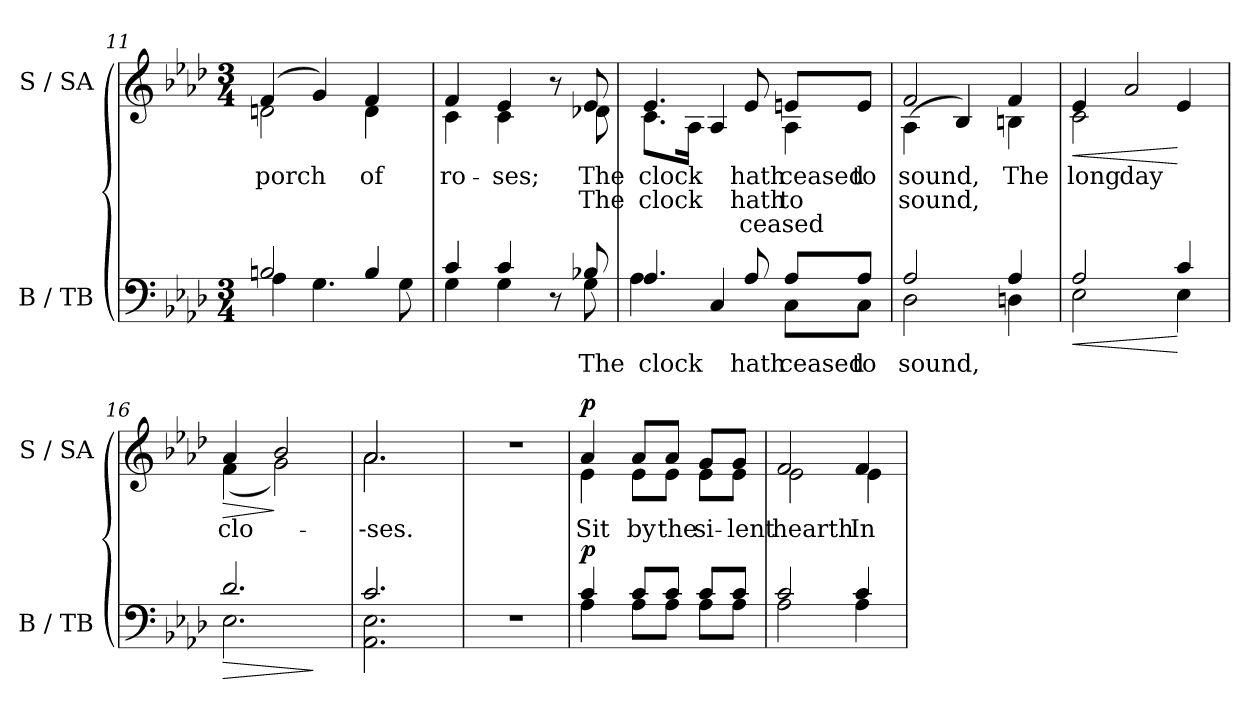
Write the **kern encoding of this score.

**kern	**text	**dynam	**kern	**text	**text	**text	**dynam
*part2	*part2	*part2	*part1	*part1	*part1	*part1	*part1
*staff2	*staff2	*staff2	*staff1	*staff1	*staff1	*staff1	*staff1
*I"B / TB	*	*	*I"S / SA	*	*	*	*
*I'B / TB	*	*	*I'S / SA	*	*	*	*
*clefF4	*	*	*clefG2	*	*	*	*
*k[b-e-a-d-]	*	*	*k[b-e-a-d-]	*	*	*	*
*A-:	*	*	*A-:	*	*	*	*
*M3/4	*	*	*M3/4	*	*	*	*
=11	=11	=11	=11	=11	=11	=11	=11
*^	*	*	*	*	*	*	*
!	!	!	!	!	!LO:LY:b:color=#000000	!	!	!
*	*	*	*	*^	*	*	*	*
2Bni/	4A-i\	.	.	(4fi/	2dni\	porch	.	.	.
.	4.Gi\	.	.	4gi/)	.	.	.	.	.
!	!	!	!	!	!	!LO:LY:b:color=#000000	!	!	!
4Bi/	.	.	.	4fi/	4di\	of	.	.	.
.	8Gi\	.	.	.	.	.	.	.	.
=12	=12	=12	=12	=12	=12	=12	=12	=12	=12
!	!	!	!	!	!	!LO:LY:b:color=#000000	!	!	!
4ci/	4Gi\	.	.	4fi/	4ci\	ro-	.	.	.
!	!	!	!	!	!	!LO:LY:b:color=#000000	!	!	!
4ci/	4Gi\	.	.	4e-i/	4ci\	-ses;	.	.	.
8r	8ryy	.	.	8r	8ryy	.	.	.	.
!	!	!LO:LY:a:color=#000000	!	!	!	!	!	!	!
!	!	!	!	!	!	!LO:LY:a:color=#000000	!LO:LY:b:color=#000000	!	!
8B-Xi/	8Gi\	The	.	8e-i/	8d-Xi\	The	The	.	.
=13	=13	=13	=13	=13	=13	=13	=13	=13	=13
!	!	!LO:LY:a:color=#000000	!	!	!	!	!	!	!
!	!	!	!	!	!	!LO:LY:a:color=#000000	!LO:LY:b:color=#000000	!	!
4.A-i/	4A-i\	clock	.	4.e-i/	8.ci\L	clock	clock	.	.
.	.	.	.	.	16A-i\Jk	.	.	.	.
.	4Ci/	.	.	.	4A-i/	.	.	.	.
!	!	!LO:LY:a:color=#000000	!	!	!	!	!	!	!
!	!	!	!	!	!	!LO:LY:a:color=#000000	!LO:LY:b:color=#000000	!LO:LY:b:color=#000000	!
8A-i/	.	hath	.	8e-i/	.	hath	hath	ceased	.
!	!	!LO:LY:a:color=#000000	!	!	!	!	!	!	!
!	!	!	!	!	!	!LO:LY:a:color=#000000	!LO:LY:b:color=#000000	!	!
8A-i/L	8Ci\L	ceased	.	8eni/L	4A-i\	ceased	to	.	.
!	!	!LO:LY:a:color=#000000	!	!	!	!	!	!	!
!	!	!	!	!	!	!LO:LY:a:color=#000000	!	!	!
8A-i/J	8Ci\J	to	.	8ei/J	.	to	.	.	.
=14	=14	=14	=14	=14	=14	=14	=14	=14	=14
!	!	!LO:LY:a:color=#000000	!	!	!	!	!	!	!
!	!	!	!	!	!	!LO:LY:a:color=#000000	!LO:LY:b:color=#000000	!	!
2A-i/	2D-i\	sound,	.	2fi/	(4A-i\	sound,	sound,	.	.
.	.	.	.	.	4B-i/)	.	.	.	.
!	!	!	!	!	!	!LO:LY:b:color=#000000	!	!	!
4A-i/	4Dni\	.	.	4fi/	4Bni\	The	.	.	.
=15	=15	=15	=15	=15	=15	=15	=15	=15	=15
!	!	!	!LO:HP:b	!	!	!	!	!	!
!	!	!	!	!	!	!LO:LY:b:color=#000000	!	!	!LO:HP:b
2A-i/	2E-i\	.	<	4e-i/	2ci\	long	.	.	<
!	!	!	!	!	!	!LO:LY:b:color=#000000	!	!	!
.	.	.	.	2a-i/	.	day	.	.	.
4ci/	4E-i\	.	[	.	4e-i/	.	.	.	[
=16	=16	=16	=16	=16	=16	=16	=16	=16	=16
!	!	!	!LO:HP:b	!	!	!	!	!	!
!	!	!	!	!	!	!LO:LY:b:color=#000000	!	!	!LO:HP:b
2.d-i/	2.E-i\	.	>	4a-i/	(4fi\	clo-	.	.	>
.	.	.	.	(2b-i/	2gi\)	.	.	.	]
*v	*v	*	*	*	*	*	*	*	*
*	*	*	*v	*v	*	*	*	*
.	.	]	.	.	.	.	.
!!LO:LB:g=z
=17	=17	=17	=17	=17	=17	=17	=17
*^	*	*	*	*	*	*	*
!	!	!	!	!	!LO:LY:b:color=#000000	!	!	!
*	*	*	*	*^	*	*	*	*
2.ci/	2.AA-i\ 2.E-i	.	.	2.a-i/	2.a-i\	--ses.	.	.	.
=18	=18	=18	=18	=18	=18	=18	=18	=18	=18
!LO:N:vis=1	!	!	!	!LO:N:vis=1	!	!	!	!	!
*v	*v	*	*	*	*	*	*	*	*
*	*	*	*v	*v	*	*	*	*
2.r	.	.	2.r	.	.	.	.
=19	=19	=19	=19	=19	=19	=19	=19
*^	*	*	*	*	*	*	*
!	!	!	!	!	!LO:LY:b:color=#000000	!	!	!
*	*	*	*	*^	*	*	*	*
4ci/	4A-i\	.	p	4a-i/	4e-i\	Sit	.	.	p
!	!	!	!	!	!	!LO:LY:b:color=#000000	!	!	!
8ci/L	8A-i\L	.	.	8a-i/L	8e-i\L	by	.	.	.
!	!	!	!	!	!	!LO:LY:b:color=#000000	!	!	!
8ci/J	8A-i\J	.	.	8a-i/J	8e-i\J	the	.	.	.
!	!	!	!	!	!	!LO:LY:b:color=#000000	!	!	!
8ci/L	8A-i\L	.	.	8gi/L	8e-i\L	si-	.	.	.
!	!	!	!	!	!	!LO:LY:b:color=#000000	!	!	!
8ci/J	8A-i\J	.	.	8gi/J	8e-i\J	-lent	.	.	.
=20	=20	=20	=20	=20	=20	=20	=20	=20	=20
!	!	!	!	!	!	!LO:LY:b:color=#000000	!	!	!
2ci/	2A-i\	.	.	2fi/	2e-i\	hearth	.	.	.
!	!	!	!	!	!	!LO:LY:b:color=#000000	!	!	!
4ci/	4A-i\	.	.	4fi/	4e-i\	In	.	.	.
*v	*v	*	*	*	*	*	*	*	*
*	*	*	*v	*v	*	*	*	*
=	=	=	=	=	=	=	=
*-	*-	*-	*-	*-	*-	*-	*-
